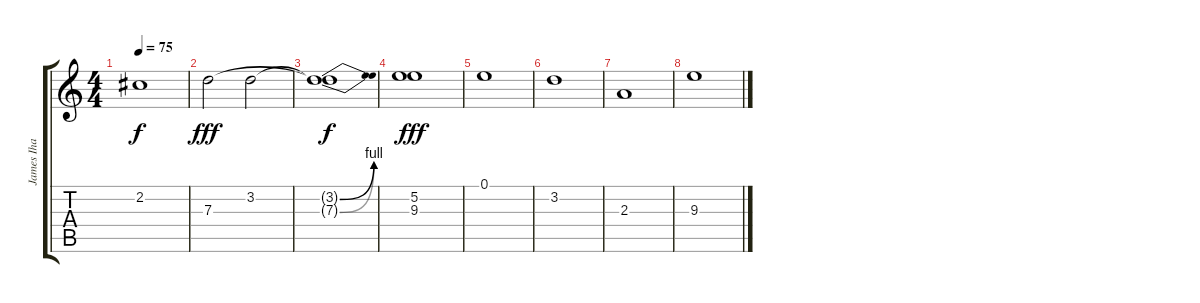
\track ("James Iha" "James Iha") {instrument distortionguitar}
\staff {score tabs}
\tuning (E4 B3 G3 D3 A2 D2) {hide}
\ts (4 4)
\tempo 75
\clef g2
\ks c
2.2{t}.1{dy f} |
7.3.2{dy fff} 3.2.2 |
(3.2{be (bend 0 0 60 4) t} 7.3{be (bend 0 0 60 4) t}).1{dy f} |
(5.2 9.3).1{dy fff} |
0.1.1 |
3.2.1 |
2.3.1 |
9.3.1
